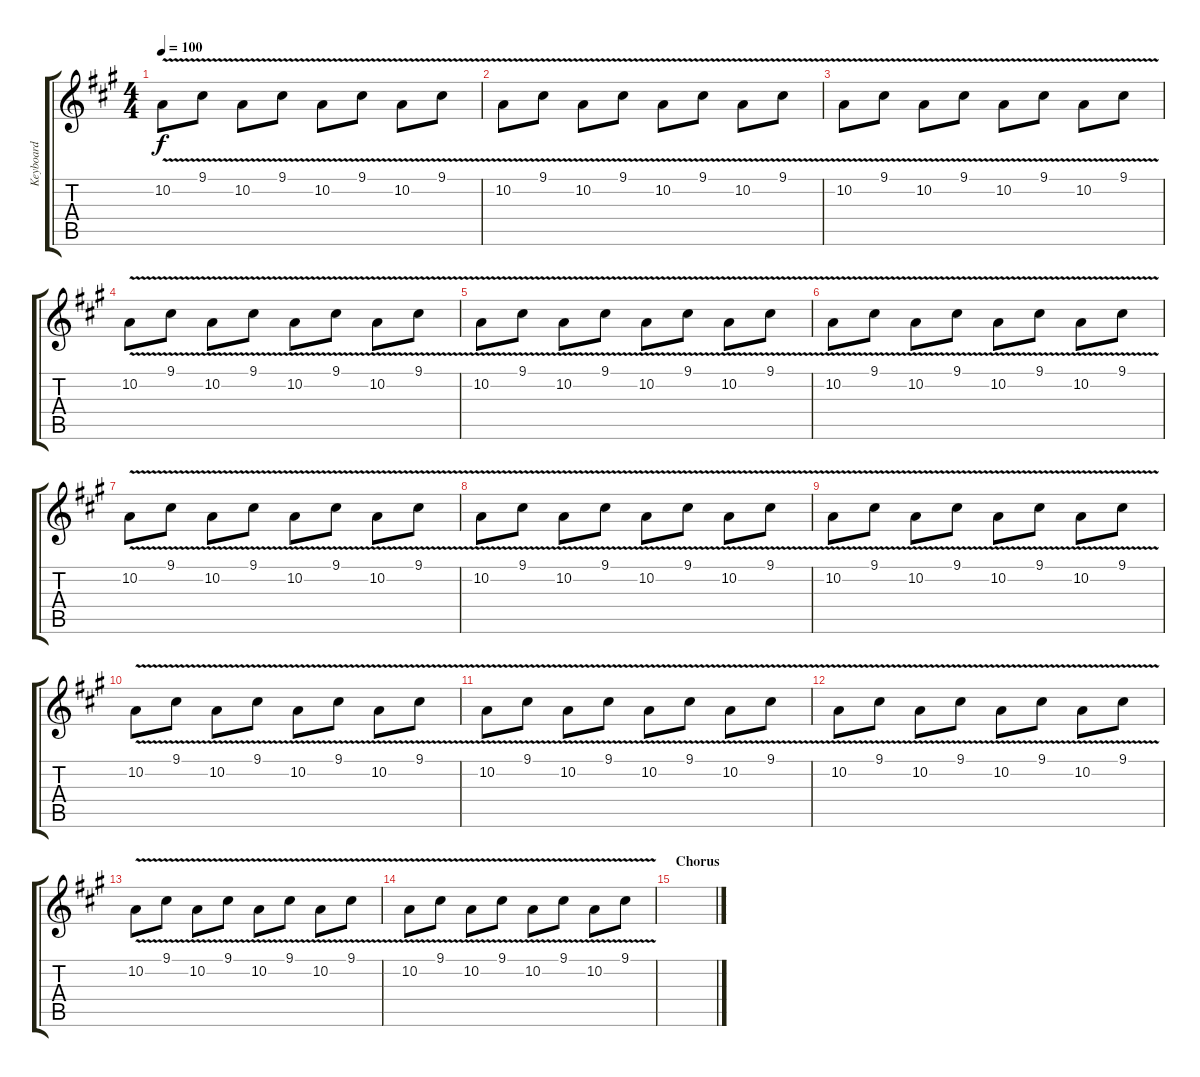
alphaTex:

\track ("Keyboard" "Keyboard") {instrument synthvoice}
\staff {score tabs}
\tuning (E4 B3 G3 D3 A2 E2) {hide}
\ts (4 4)
\tempo 100
\clef g2
\ks f#minor
10.2{v}.8{dy f} 9.1{v}.8 10.2{v}.8 9.1{v}.8 10.2{v}.8 9.1{v}.8 10.2{v}.8 9.1{v}.8 |
10.2{v}.8 9.1{v}.8 10.2{v}.8 9.1{v}.8 10.2{v}.8 9.1{v}.8 10.2{v}.8 9.1{v}.8 |
10.2{v}.8 9.1{v}.8 10.2{v}.8 9.1{v}.8 10.2{v}.8 9.1{v}.8 10.2{v}.8 9.1{v}.8 |
10.2{v}.8 9.1{v}.8 10.2{v}.8 9.1{v}.8 10.2{v}.8 9.1{v}.8 10.2{v}.8 9.1{v}.8 |
10.2{v}.8 9.1{v}.8 10.2{v}.8 9.1{v}.8 10.2{v}.8 9.1{v}.8 10.2{v}.8 9.1{v}.8 |
10.2{v}.8 9.1{v}.8 10.2{v}.8 9.1{v}.8 10.2{v}.8 9.1{v}.8 10.2{v}.8 9.1{v}.8 |
10.2{v}.8 9.1{v}.8 10.2{v}.8 9.1{v}.8 10.2{v}.8 9.1{v}.8 10.2{v}.8 9.1{v}.8 |
10.2{v}.8 9.1{v}.8 10.2{v}.8 9.1{v}.8 10.2{v}.8 9.1{v}.8 10.2{v}.8 9.1{v}.8 |
10.2{v}.8 9.1{v}.8 10.2{v}.8 9.1{v}.8 10.2{v}.8 9.1{v}.8 10.2{v}.8 9.1{v}.8 |
10.2{v}.8 9.1{v}.8 10.2{v}.8 9.1{v}.8 10.2{v}.8 9.1{v}.8 10.2{v}.8 9.1{v}.8 |
10.2{v}.8 9.1{v}.8 10.2{v}.8 9.1{v}.8 10.2{v}.8 9.1{v}.8 10.2{v}.8 9.1{v}.8 |
10.2{v}.8 9.1{v}.8 10.2{v}.8 9.1{v}.8 10.2{v}.8 9.1{v}.8 10.2{v}.8 9.1{v}.8 |
10.2{v}.8 9.1{v}.8 10.2{v}.8 9.1{v}.8 10.2{v}.8 9.1{v}.8 10.2{v}.8 9.1{v}.8 |
10.2{v}.8 9.1{v}.8 10.2{v}.8 9.1{v}.8 10.2{v}.8 9.1{v}.8 10.2{v}.8 9.1{v}.8 |
\section ("" "Chorus")
